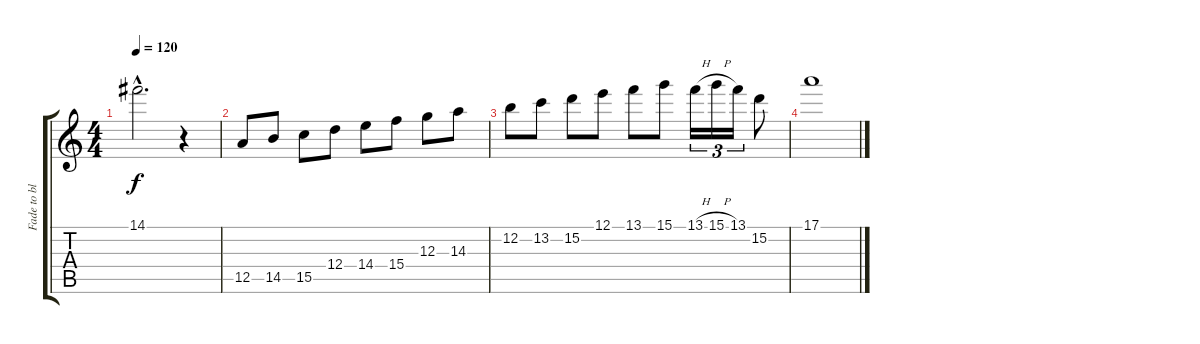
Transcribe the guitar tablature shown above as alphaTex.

\track ("Fade to black - solo 1" "Fade to bl") {instrument distortionguitar}
\staff {score tabs}
\tuning (E4 B3 G3 D3 A2 E2) {hide}
\ts (4 4)
\tempo 120
\clef g2
\ks c
14.1{hac}.2{d dy f} r.4 |
12.5.8 14.5.8 15.5.8 12.4.8 14.4.8 15.4.8 12.3.8 14.3.8 |
12.2.8 13.2.8 15.2.8 12.1.8 13.1.8 15.1.8 13.1{h}.16{tu (3 2)} 15.1{h}.16{tu (3 2)} 13.1.16{tu (3 2)} 15.2.8 |
17.1.1
